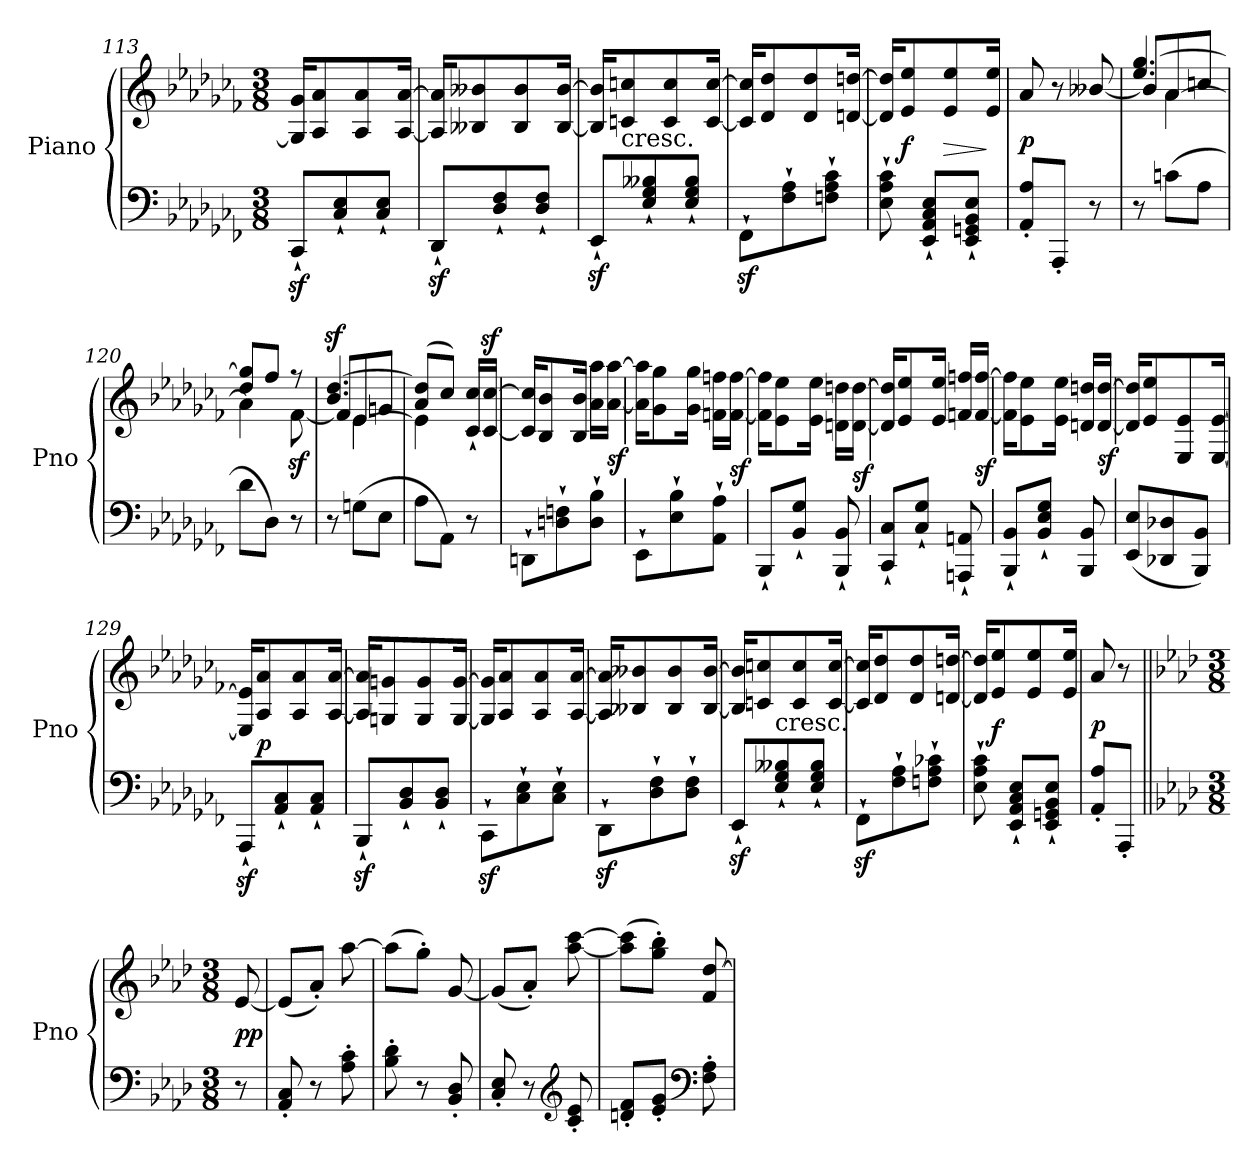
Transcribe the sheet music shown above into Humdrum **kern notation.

**kern	**kern	**dynam
*part1	*part1	*part1
*staff2	*staff1	*staff1/2
*I"Piano	*	*
*I'Pno	*	*
*clefF4	*clefG2	*
*k[b-e-a-d-g-c-f-]	*k[b-e-a-d-g-c-f-]	*
*M3/8	*M3/8	*
=113	=113	=113
8CC-z`L	16G] 16g-KL	.
.	8A- 8a-	.
8C-` 8E-`	.	.
.	8A- 8a-	.
8C-` 8E-`J	.	.
.	[16A- [16a-Jk	.
=114	=114	=114
8DD-z`L	16A-] 16a-]KL	.
.	8B--X 8b--X	.
8D-` 8F-`	.	.
.	8B-- 8b--	.
8D-` 8F-`J	.	.
.	[16B-- [16b--Jk	.
=115	=115	=115
8EE-z`L	16B--] 16b--]KL	.
!	!LO:TX:c:t=cresc.	!
.	8cn 8ccn	.
8E-` 8G-` 8B--X`	.	.
.	8c 8cc	.
8E-` 8G-` 8B--`J	.	.
.	[16c [16ccJk	.
=116	=116	=116
8FF-z`L	16c] 16cc]KL	.
.	8d- 8dd-	.
8F-` 8A-`	.	.
.	8d- 8dd-	.
8Fn` 8A-` 8c-`J	.	.
.	[16dn [16ddnJk	.
=117	=117	=117
8E-` 8A-` 8c-`	16d] 16dd]KL	.
.	8e- 8ee-	f
8EE-` 8AA-` 8C-` 8E-`L	.	.
.	8e- 8ee-	>
8EE-` 8GGn` 8BB-` 8E-`J	.	.
.	16e- 16ee-Jk	]
=118	=118	=118
8AA-' 8A-'L	8a-	p
8AAA-'J	8r	.
8r	[8b--X/	.
=119	=119	=119
*	*^	*
*	*	*^	*
8r	4.ee- [4.gg-	8b--/L]	8ryy	.
(8cnL	.	8a-/	[4a-\	.
8A-J	.	8ccn/J	.	.
*	*	*v	*v	*
=120	=120	=120	=120
8d-L	8dd- 8gg-]L	4a-]	.
8D-J)	8ff-J	.	.
8r	8rff	[8f-z<	.
=121	=121	=121	=121
*	*	*^	*
8r	4.b-z> [4.dd-z>	8f-/L]	8ryy	.
(8GnL	.	8e-/	[4e-\	.
8E-J	.	8gn/J	.	.
*	*	*v	*v	*
=122	=122	=122	=122
8A-L	(8a- 8dd-]L	4e-]	.
8AA-J)	8cc-J)	.	.
8r	16c-` 16cc-`LL	8ryy	.
.	[16c-z> [16cc-z>JJ	.	.
*	*v	*v	*
=123	=123	=123
8DDn`\L	16c-] 16cc-]KL	.
.	8B- 8b-	.
8Dn`\ 8Fn`\	.	.
.	16B- 16b-Jk	.
8D`\ 8B-`\J	16a- 16aa-LL	.
.	[16a- [16aa-JJ	sf
=124	=124	=124
8EE-`\L	16a-] 16aa-]KL	.
.	8g- 8gg-	.
8E-`\ 8B-`\	.	.
.	16g- 16gg-Jk	.
8AA-`\ 8A-`\J	16fn 16ffnLL	.
.	[16f [16ffJJ	sf
=125	=125	=125
8BBB-`L	16f]\ 16ff]\KL	.
.	8e-\ 8ee-\	.
8BB-` 8G-`J	.	.
.	16e-\ 16ee-\Jk	.
8BBB-` 8BB-`	16dn\ 16ddn\LL	.
.	[16d\ [16dd\JJ	sf
=126	=126	=126
8CC-` 8C-`L	16dn] 16ddn]KL	.
.	8e- 8ee-	.
8C-` 8G-`J	.	.
.	16e- 16ee-Jk	.
8AAAn` 8AAn`	16fn/ 16ffn/LL	.
.	[16f/ [16ff/JJ	sf
=127	=127	=127
8BBB-` 8BB-`L	16f] 16ff]KL	.
.	8e- 8ee-	.
8BB-` 8E-` 8G-`J	.	.
.	16e- 16ee-Jk	.
8BBB- 8BB-	16dn 16ddnLL	.
.	[16d [16ddJJ	sf
=128	=128	=128
(8EE- 8E-L	16d] 16dd]KL	.
.	8e- 8ee-	.
8DD-X 8D-X	.	.
.	8E- 8e-	.
8BBB- 8BB-J)	.	.
.	[16E- [16e-Jk	.
=129	=129	=129
8AAA-z`L	16E-] 16e-]KL	.
.	8A- 8a-	p
8AA-` 8C-`	.	.
.	8A- 8a-	.
8AA-` 8C-`J	.	.
.	[16A- [16a-Jk	.
=130	=130	=130
8BBB-z`L	16A-] 16a-]KL	.
.	8Gn 8gn	.
8BB-` 8D-`	.	.
.	8G 8g	.
8BB-` 8D-`J	.	.
.	[16G [16gJk	.
=131	=131	=131
8CC-z`\L	16G] 16g]KL	.
.	8A- 8a-	.
8C-`\ 8E-`\	.	.
.	8A- 8a-	.
8C-`\ 8E-`\J	.	.
.	[16A- [16a-Jk	.
=132	=132	=132
8DD-z`\L	16A-] 16a-]KL	.
.	8B--X 8b--X	.
8D-`\ 8F-`\	.	.
.	8B-- 8b--	.
8D-`\ 8F-`\J	.	.
.	[16B-- [16b--Jk	.
=133	=133	=133
*	*^	*
8EE-z`L	16B--] 16b--]KL	8ryy	.
.	8cn 8ccn	.	.
!	!	!LO:TX:c:t=cresc.	!
8E-` 8G-` 8B--X`	.	4ryy	.
.	8c 8cc	.	.
8E-` 8G-` 8B--`J	.	.	.
.	[16c [16ccJk	.	.
*	*v	*v	*
=134	=134	=134
8FF-z`L	16c] 16cc]KL	.
.	8d- 8dd-	.
8F-` 8A-`	.	.
.	8d- 8dd-	.
8Fn` 8A-` 8c-X`J	.	.
.	[16dn [16ddnJk	.
=135	=135	=135
8E-` 8A-` 8c-`	16d] 16dd]KL	.
.	8e- 8ee-	f
8EE-` 8AA-` 8C-` 8E-`L	.	.
.	8e- 8ee-	.
8EE-` 8GGn` 8BB-` 8E-`J	.	.
.	16e- 16ee-Jk	.
=136	=136	=136
8AA-' 8A-'L	8a-	p
8AAA-'J	8r	.
=||	=||	=||
*k[b-e-a-d-]	*k[b-e-a-d-]	*
*M3/8	*M3/8	*
8r	[8e-	pp
=137	=137	=137
8AA-' 8C'	(8e-L]	.
8r	8a-'J)	.
8A-' 8c'	[8aa-	.
=138	=138	=138
8B-' 8d-'	(8aa-L]	.
8r	8gg'J)	.
8BB-' 8D-'	[8g	.
=139	=139	=139
8C'/ 8E-'/	(8gL]	.
8r	8a-'J)	.
*clefG2	*	*
8c' 8e-'	[8aa- [8ccc	.
=140	=140	=140
8dn' 8f'L	(8aa-] 8ccc]L	.
8e-' 8g'J	8gg' 8bb-'J)	.
*clefF4	*	*
8F' 8A-'	8f [8dd-	.
=	=	=
*-	*-	*-
